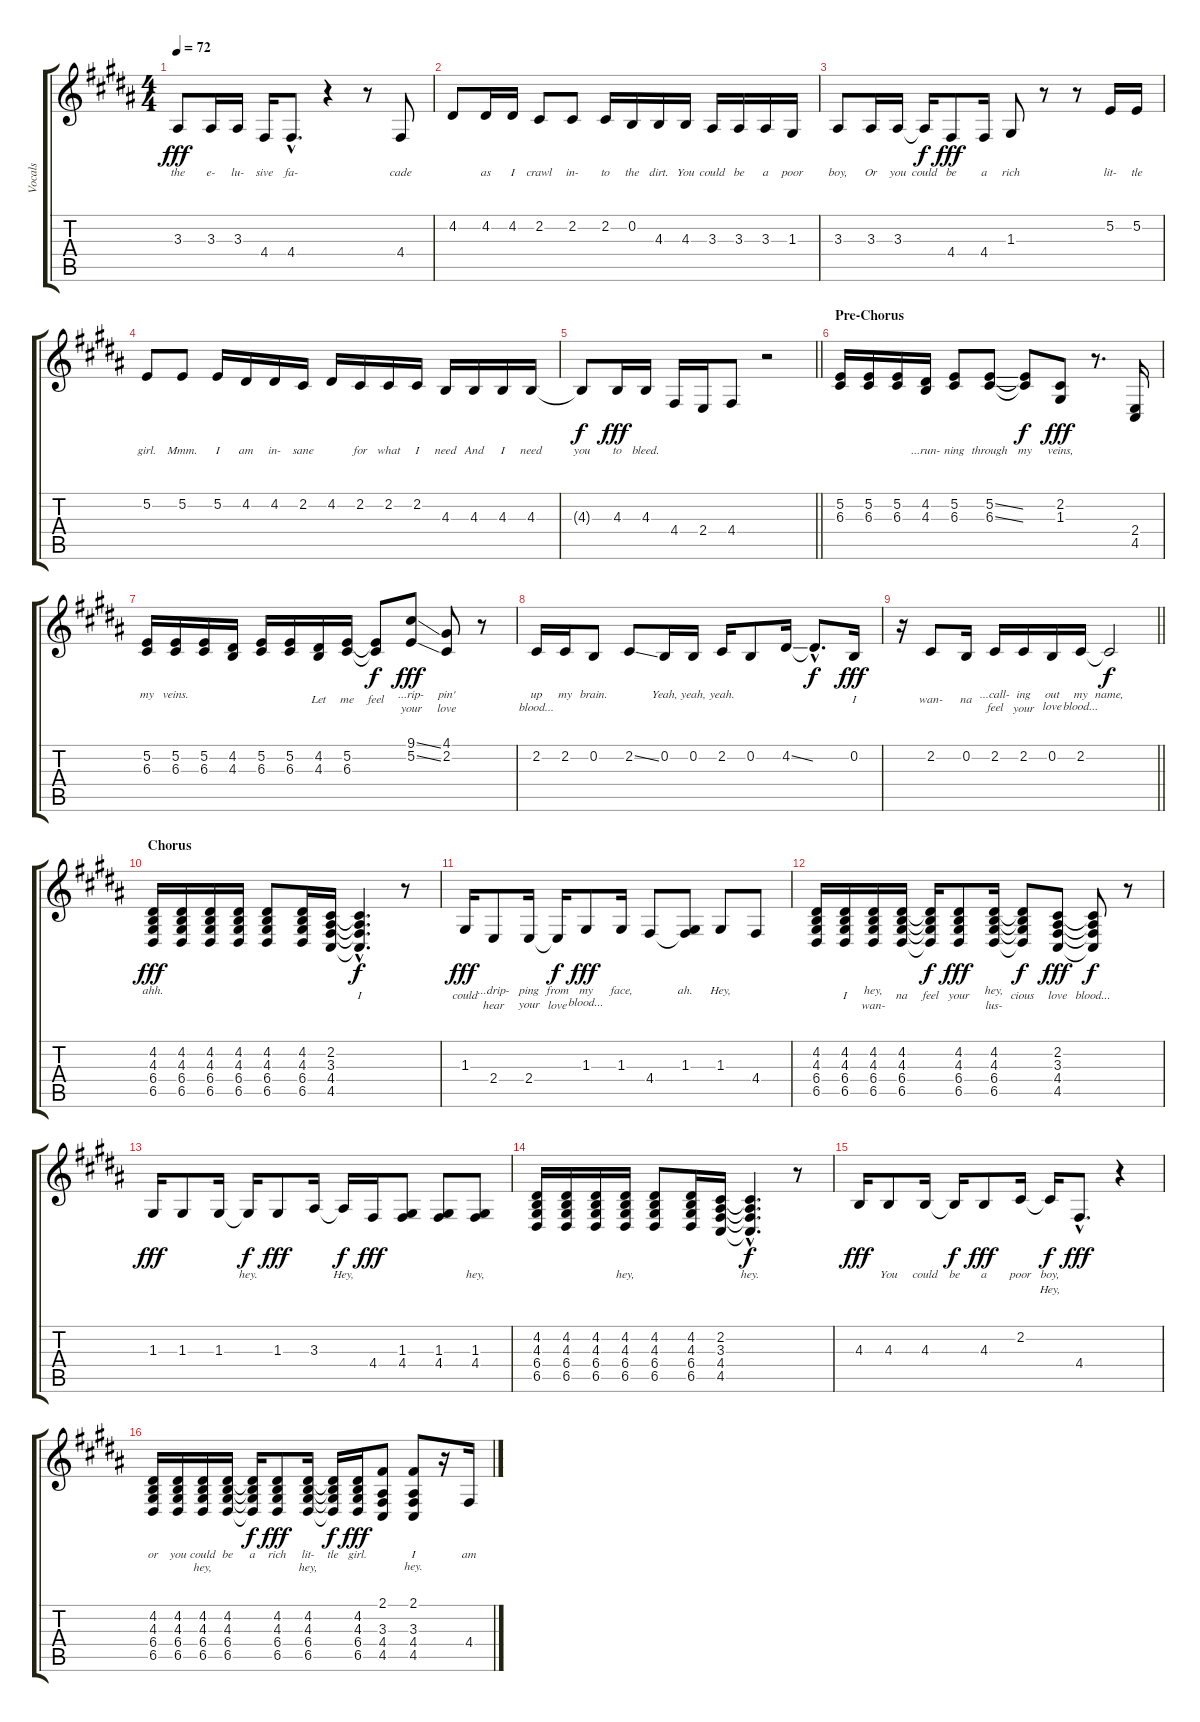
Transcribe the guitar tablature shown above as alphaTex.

\track ("Vocals" "Vocals") {instrument lead6voice}
\staff {score tabs}
\tuning (E4 B3 G3 D3 A2 E2) {hide}
\ts (4 4)
\tempo 72
\clef g2
\ks b
3.3.8{lyrics (0 "the") lyrics (1 "") lyrics (2 "") lyrics (3 "") lyrics (4 "") dy fff} 3.3.16{lyrics (0 "e-") lyrics (1 "") lyrics (2 "") lyrics (3 "") lyrics (4 "")} 3.3.16{lyrics (0 "lu-") lyrics (1 "") lyrics (2 "") lyrics (3 "") lyrics (4 "")} 4.4.16{lyrics (0 "sive") lyrics (1 "") lyrics (2 "") lyrics (3 "") lyrics (4 "")} 4.4{hac}.8{d lyrics (0 "fa-") lyrics (1 "") lyrics (2 "") lyrics (3 "") lyrics (4 "")} r.4 r.8 4.4.8{lyrics (0 "cade") lyrics (1 "") lyrics (2 "") lyrics (3 "") lyrics (4 "")} |
4.2.8{lyrics (0 "") lyrics (1 "") lyrics (2 "") lyrics (3 "") lyrics (4 "")} 4.2.16{lyrics (0 "as") lyrics (1 "") lyrics (2 "") lyrics (3 "") lyrics (4 "")} 4.2.16{lyrics (0 "I") lyrics (1 "") lyrics (2 "") lyrics (3 "") lyrics (4 "")} 2.2.8{lyrics (0 "crawl") lyrics (1 "") lyrics (2 "") lyrics (3 "") lyrics (4 "")} 2.2.8{lyrics (0 "in-") lyrics (1 "") lyrics (2 "") lyrics (3 "") lyrics (4 "")} 2.2.16{lyrics (0 "to") lyrics (1 "") lyrics (2 "") lyrics (3 "") lyrics (4 "")} 0.2.16{lyrics (0 "the") lyrics (1 "") lyrics (2 "") lyrics (3 "") lyrics (4 "")} 4.3.16{lyrics (0 "dirt.") lyrics (1 "") lyrics (2 "") lyrics (3 "") lyrics (4 "")} 4.3.16{lyrics (0 "You") lyrics (1 "") lyrics (2 "") lyrics (3 "") lyrics (4 "")} 3.3.16{lyrics (0 "could") lyrics (1 "") lyrics (2 "") lyrics (3 "") lyrics (4 "")} 3.3.16{lyrics (0 "be") lyrics (1 "") lyrics (2 "") lyrics (3 "") lyrics (4 "")} 3.3.16{lyrics (0 "a") lyrics (1 "") lyrics (2 "") lyrics (3 "") lyrics (4 "")} 1.3.16{lyrics (0 "poor") lyrics (1 "") lyrics (2 "") lyrics (3 "") lyrics (4 "")} |
3.3.8{lyrics (0 "boy,") lyrics (1 "") lyrics (2 "") lyrics (3 "") lyrics (4 "")} 3.3.16{lyrics (0 "Or") lyrics (1 "") lyrics (2 "") lyrics (3 "") lyrics (4 "")} 3.3.16{lyrics (0 "you") lyrics (1 "") lyrics (2 "") lyrics (3 "") lyrics (4 "")} 3.3{t}.16{lyrics (0 "could") lyrics (1 "") lyrics (2 "") lyrics (3 "") lyrics (4 "") dy f} 4.4.8{lyrics (0 "be") lyrics (1 "") lyrics (2 "") lyrics (3 "") lyrics (4 "") dy fff} 4.4.16{lyrics (0 "a") lyrics (1 "") lyrics (2 "") lyrics (3 "") lyrics (4 "")} 1.3.8{lyrics (0 "rich") lyrics (1 "") lyrics (2 "") lyrics (3 "") lyrics (4 "")} r.8 r.8 5.2.16{lyrics (0 "lit-") lyrics (1 "") lyrics (2 "") lyrics (3 "") lyrics (4 "")} 5.2.16{lyrics (0 "tle") lyrics (1 "") lyrics (2 "") lyrics (3 "") lyrics (4 "")} |
5.2.8{lyrics (0 "girl.") lyrics (1 "") lyrics (2 "") lyrics (3 "") lyrics (4 "")} 5.2.8{lyrics (0 "Mmm.") lyrics (1 "") lyrics (2 "") lyrics (3 "") lyrics (4 "")} 5.2.16{lyrics (0 "I") lyrics (1 "") lyrics (2 "") lyrics (3 "") lyrics (4 "")} 4.2.16{lyrics (0 "am") lyrics (1 "") lyrics (2 "") lyrics (3 "") lyrics (4 "")} 4.2.16{lyrics (0 "in-") lyrics (1 "") lyrics (2 "") lyrics (3 "") lyrics (4 "")} 2.2.16{lyrics (0 "sane") lyrics (1 "") lyrics (2 "") lyrics (3 "") lyrics (4 "")} 4.2.16{lyrics (0 "") lyrics (1 "") lyrics (2 "") lyrics (3 "") lyrics (4 "")} 2.2.16{lyrics (0 "for") lyrics (1 "") lyrics (2 "") lyrics (3 "") lyrics (4 "")} 2.2.16{lyrics (0 "what") lyrics (1 "") lyrics (2 "") lyrics (3 "") lyrics (4 "")} 2.2.16{lyrics (0 "I") lyrics (1 "") lyrics (2 "") lyrics (3 "") lyrics (4 "")} 4.3.16{lyrics (0 "need") lyrics (1 "") lyrics (2 "") lyrics (3 "") lyrics (4 "")} 4.3.16{lyrics (0 "And") lyrics (1 "") lyrics (2 "") lyrics (3 "") lyrics (4 "")} 4.3.16{lyrics (0 "I") lyrics (1 "") lyrics (2 "") lyrics (3 "") lyrics (4 "")} 4.3.16{lyrics (0 "need") lyrics (1 "") lyrics (2 "") lyrics (3 "") lyrics (4 "")} |
\barLineRight lightlight
4.3{t}.8{lyrics (0 "you") lyrics (1 "") lyrics (2 "") lyrics (3 "") lyrics (4 "") dy f} 4.3.16{lyrics (0 "to") lyrics (1 "") lyrics (2 "") lyrics (3 "") lyrics (4 "") dy fff} 4.3.16{lyrics (0 "bleed.") lyrics (1 "") lyrics (2 "") lyrics (3 "") lyrics (4 "")} 4.4.16{lyrics (0 "") lyrics (1 "") lyrics (2 "") lyrics (3 "") lyrics (4 "")} 2.4.16{lyrics (0 "") lyrics (1 "") lyrics (2 "") lyrics (3 "") lyrics (4 "")} 4.4.8{lyrics (0 "") lyrics (1 "") lyrics (2 "") lyrics (3 "") lyrics (4 "")} r.2 |
\section ("" "Pre-Chorus")
(5.2 6.3).16{lyrics (0 "") lyrics (1 "") lyrics (2 "") lyrics (3 "") lyrics (4 "")} (5.2 6.3).16{lyrics (0 "") lyrics (1 "") lyrics (2 "") lyrics (3 "") lyrics (4 "")} (5.2 6.3).16{lyrics (0 "") lyrics (1 "") lyrics (2 "") lyrics (3 "") lyrics (4 "")} (4.2 4.3).16{lyrics (0 "...run-") lyrics (1 "") lyrics (2 "") lyrics (3 "") lyrics (4 "")} (5.2 6.3).8{lyrics (0 "ning") lyrics (1 "") lyrics (2 "") lyrics (3 "") lyrics (4 "")} (5.2{ss} 6.3{ss}).8{lyrics (0 "through") lyrics (1 "") lyrics (2 "") lyrics (3 "") lyrics (4 "")} (5.2{t} 6.3{t}).8{lyrics (0 "my") lyrics (1 "") lyrics (2 "") lyrics (3 "") lyrics (4 "") dy f} (2.2 1.3).8{lyrics (0 "veins,") lyrics (1 "") lyrics (2 "") lyrics (3 "") lyrics (4 "") dy fff} r.8{d} (2.4 4.5).16{lyrics (0 "") lyrics (1 "") lyrics (2 "") lyrics (3 "") lyrics (4 "")} |
(5.2 6.3).16{lyrics (0 "my") lyrics (1 "") lyrics (2 "") lyrics (3 "") lyrics (4 "")} (5.2 6.3).16{lyrics (0 "veins.") lyrics (1 "") lyrics (2 "") lyrics (3 "") lyrics (4 "")} (5.2 6.3).16{lyrics (0 "") lyrics (1 "") lyrics (2 "") lyrics (3 "") lyrics (4 "")} (4.2 4.3).16{lyrics (0 "") lyrics (1 "") lyrics (2 "") lyrics (3 "") lyrics (4 "")} (5.2 6.3).16{lyrics (0 "") lyrics (1 "") lyrics (2 "") lyrics (3 "") lyrics (4 "")} (5.2 6.3).16{lyrics (0 "") lyrics (1 "") lyrics (2 "") lyrics (3 "") lyrics (4 "")} (4.2 4.3).16{lyrics (0 "") lyrics (1 "Let") lyrics (2 "") lyrics (3 "") lyrics (4 "")} (5.2 6.3).16{lyrics (0 "") lyrics (1 "me") lyrics (2 "") lyrics (3 "") lyrics (4 "")} (5.2{t} 6.3{t}).8{lyrics (0 "") lyrics (1 "feel") lyrics (2 "") lyrics (3 "") lyrics (4 "") dy f} (9.1{ss} 5.2{ss}).8{lyrics (0 "...rip-") lyrics (1 "your") lyrics (2 "") lyrics (3 "") lyrics (4 "") dy fff} (4.1 2.2).8{lyrics (0 "pin'") lyrics (1 "love") lyrics (2 "") lyrics (3 "") lyrics (4 "")} r.8 |
2.2.16{lyrics (0 "up") lyrics (1 "blood...") lyrics (2 "") lyrics (3 "") lyrics (4 "")} 2.2.16{lyrics (0 "my") lyrics (1 "") lyrics (2 "") lyrics (3 "") lyrics (4 "")} 0.2.8{lyrics (0 "brain.") lyrics (1 "") lyrics (2 "") lyrics (3 "") lyrics (4 "")} 2.2{ss}.8{lyrics (0 "") lyrics (1 "") lyrics (2 "") lyrics (3 "") lyrics (4 "")} 0.2.16{lyrics (0 "Yeah,") lyrics (1 "") lyrics (2 "") lyrics (3 "") lyrics (4 "")} 0.2.16{lyrics (0 "yeah,") lyrics (1 "") lyrics (2 "") lyrics (3 "") lyrics (4 "")} 2.2.16{lyrics (0 "yeah.") lyrics (1 "") lyrics (2 "") lyrics (3 "") lyrics (4 "")} 0.2.8{lyrics (0 "") lyrics (1 "") lyrics (2 "") lyrics (3 "") lyrics (4 "")} 4.2{ss}.16{lyrics (0 "") lyrics (1 "") lyrics (2 "") lyrics (3 "") lyrics (4 "")} 4.2{hac t}.8{d lyrics (0 "") lyrics (1 "") lyrics (2 "") lyrics (3 "") lyrics (4 "") dy f} 0.2.16{lyrics (0 "") lyrics (1 "I") lyrics (2 "") lyrics (3 "") lyrics (4 "") dy fff} |
\barLineRight lightlight
r.16 2.2.8{lyrics (0 "") lyrics (1 "wan-") lyrics (2 "") lyrics (3 "") lyrics (4 "")} 0.2.16{lyrics (0 "") lyrics (1 "na") lyrics (2 "") lyrics (3 "") lyrics (4 "")} 2.2.16{lyrics (0 "...call-") lyrics (1 "feel") lyrics (2 "") lyrics (3 "") lyrics (4 "")} 2.2.16{lyrics (0 "ing") lyrics (1 "your") lyrics (2 "") lyrics (3 "") lyrics (4 "")} 0.2.16{lyrics (0 "out") lyrics (1 "love") lyrics (2 "") lyrics (3 "") lyrics (4 "")} 2.2.16{lyrics (0 "my") lyrics (1 "blood...") lyrics (2 "") lyrics (3 "") lyrics (4 "")} 2.2{t}.2{lyrics (0 "name,") lyrics (1 "") lyrics (2 "") lyrics (3 "") lyrics (4 "") dy f} |
\section ("" "Chorus")
(4.2 4.3 6.4 6.5).16{lyrics (0 "ahh.") lyrics (1 "") lyrics (2 "") lyrics (3 "") lyrics (4 "") dy fff} (4.2 4.3 6.4 6.5).16{lyrics (0 "") lyrics (1 "") lyrics (2 "") lyrics (3 "") lyrics (4 "")} (4.2 4.3 6.4 6.5).16{lyrics (0 "") lyrics (1 "") lyrics (2 "") lyrics (3 "") lyrics (4 "")} (4.2 4.3 6.4 6.5).16{lyrics (0 "") lyrics (1 "") lyrics (2 "") lyrics (3 "") lyrics (4 "")} (4.2 4.3 6.4 6.5).8{lyrics (0 "") lyrics (1 "") lyrics (2 "") lyrics (3 "") lyrics (4 "")} (4.2 4.3 6.4 6.5).16{lyrics (0 "") lyrics (1 "") lyrics (2 "") lyrics (3 "") lyrics (4 "")} (2.2 3.3 4.4 4.5).16{lyrics (0 "") lyrics (1 "") lyrics (2 "") lyrics (3 "") lyrics (4 "")} (2.2{hac t} 3.3{hac t} 4.4{hac t} 4.5{hac t}).4{d lyrics (0 "") lyrics (1 "I") lyrics (2 "") lyrics (3 "") lyrics (4 "") dy f} r.8 |
1.3.16{lyrics (0 "") lyrics (1 "could") lyrics (2 "") lyrics (3 "") lyrics (4 "") dy fff} 2.4.8{lyrics (0 "...drip-") lyrics (1 "hear") lyrics (2 "") lyrics (3 "") lyrics (4 "")} 2.4.16{lyrics (0 "ping") lyrics (1 "your") lyrics (2 "") lyrics (3 "") lyrics (4 "")} 2.4{t}.16{lyrics (0 "from") lyrics (1 "love") lyrics (2 "") lyrics (3 "") lyrics (4 "") dy f} 1.3.8{lyrics (0 "my") lyrics (1 "blood...") lyrics (2 "") lyrics (3 "") lyrics (4 "") dy fff} 1.3.16{lyrics (0 "face,") lyrics (1 "") lyrics (2 "") lyrics (3 "") lyrics (4 "")} 4.4.8{lyrics (0 "") lyrics (1 "") lyrics (2 "") lyrics (3 "") lyrics (4 "")} (1.3 4.4{t}).8{lyrics (0 "ah.") lyrics (1 "") lyrics (2 "") lyrics (3 "") lyrics (4 "")} 1.3.8{lyrics (0 "Hey,") lyrics (1 "") lyrics (2 "") lyrics (3 "") lyrics (4 "")} 4.4.8{lyrics (0 "") lyrics (1 "") lyrics (2 "") lyrics (3 "") lyrics (4 "")} |
(4.2 4.3 6.4 6.5).16{lyrics (0 "") lyrics (1 "") lyrics (2 "") lyrics (3 "") lyrics (4 "")} (4.2 4.3 6.4 6.5).16{lyrics (0 "") lyrics (1 "I") lyrics (2 "") lyrics (3 "") lyrics (4 "")} (4.2 4.3 6.4 6.5).16{lyrics (0 "hey,") lyrics (1 "wan-") lyrics (2 "") lyrics (3 "") lyrics (4 "")} (4.2 4.3 6.4 6.5).16{lyrics (0 "") lyrics (1 "na") lyrics (2 "") lyrics (3 "") lyrics (4 "")} (4.2{t} 4.3{t} 6.4{t} 6.5{t}).16{lyrics (0 "") lyrics (1 "feel") lyrics (2 "") lyrics (3 "") lyrics (4 "") dy f} (4.2 4.3 6.4 6.5).8{lyrics (0 "") lyrics (1 "your") lyrics (2 "") lyrics (3 "") lyrics (4 "") dy fff} (4.2 4.3 6.4 6.5).16{lyrics (0 "hey,") lyrics (1 "lus-") lyrics (2 "") lyrics (3 "") lyrics (4 "")} (4.2{t} 4.3{t} 6.4{t} 6.5{t}).8{lyrics (0 "") lyrics (1 "cious") lyrics (2 "") lyrics (3 "") lyrics (4 "") dy f} (2.2 3.3 4.4 4.5).8{lyrics (0 "") lyrics (1 "love") lyrics (2 "") lyrics (3 "") lyrics (4 "") dy fff} (2.2{t} 3.3{t} 4.4{t} 4.5{t}).8{lyrics (0 "") lyrics (1 "blood...") lyrics (2 "") lyrics (3 "") lyrics (4 "") dy f} r.8 |
1.3.16{lyrics (0 "") lyrics (1 "") lyrics (2 "") lyrics (3 "") lyrics (4 "") dy fff} 1.3.8{lyrics (0 "") lyrics (1 "") lyrics (2 "") lyrics (3 "") lyrics (4 "")} 1.3.16{lyrics (0 "") lyrics (1 "") lyrics (2 "") lyrics (3 "") lyrics (4 "")} 1.3{t}.16{lyrics (0 "hey.") lyrics (1 "") lyrics (2 "") lyrics (3 "") lyrics (4 "") dy f} 1.3.8{lyrics (0 "") lyrics (1 "") lyrics (2 "") lyrics (3 "") lyrics (4 "") dy fff} 3.3.16{lyrics (0 "") lyrics (1 "") lyrics (2 "") lyrics (3 "") lyrics (4 "")} 3.3{t}.16{lyrics (0 "Hey,") lyrics (1 "") lyrics (2 "") lyrics (3 "") lyrics (4 "") dy f} 4.4.16{lyrics (0 "") lyrics (1 "") lyrics (2 "") lyrics (3 "") lyrics (4 "") dy fff} (1.3 4.4).8{lyrics (0 "") lyrics (1 "") lyrics (2 "") lyrics (3 "") lyrics (4 "")} (1.3 4.4).8{lyrics (0 "") lyrics (1 "") lyrics (2 "") lyrics (3 "") lyrics (4 "")} (1.3 4.4).8{lyrics (0 "hey,") lyrics (1 "") lyrics (2 "") lyrics (3 "") lyrics (4 "")} |
(4.2 4.3 6.4 6.5).16{lyrics (0 "") lyrics (1 "") lyrics (2 "") lyrics (3 "") lyrics (4 "")} (4.2 4.3 6.4 6.5).16{lyrics (0 "") lyrics (1 "") lyrics (2 "") lyrics (3 "") lyrics (4 "")} (4.2 4.3 6.4 6.5).16{lyrics (0 "") lyrics (1 "") lyrics (2 "") lyrics (3 "") lyrics (4 "")} (4.2 4.3 6.4 6.5).16{lyrics (0 "hey,") lyrics (1 "") lyrics (2 "") lyrics (3 "") lyrics (4 "")} (4.2 4.3 6.4 6.5).8{lyrics (0 "") lyrics (1 "") lyrics (2 "") lyrics (3 "") lyrics (4 "")} (4.2 4.3 6.4 6.5).16{lyrics (0 "") lyrics (1 "") lyrics (2 "") lyrics (3 "") lyrics (4 "")} (2.2 3.3 4.4 4.5).16{lyrics (0 "") lyrics (1 "") lyrics (2 "") lyrics (3 "") lyrics (4 "")} (2.2{hac t} 3.3{hac t} 4.4{hac t} 4.5{hac t}).4{d lyrics (0 "hey.") lyrics (1 "") lyrics (2 "") lyrics (3 "") lyrics (4 "") dy f} r.8 |
4.3.16{lyrics (0 "") lyrics (1 "") lyrics (2 "") lyrics (3 "") lyrics (4 "") dy fff} 4.3.8{lyrics (0 "You") lyrics (1 "") lyrics (2 "") lyrics (3 "") lyrics (4 "")} 4.3.16{lyrics (0 "could") lyrics (1 "") lyrics (2 "") lyrics (3 "") lyrics (4 "")} 4.3{t}.16{lyrics (0 "be") lyrics (1 "") lyrics (2 "") lyrics (3 "") lyrics (4 "") dy f} 4.3.8{lyrics (0 "a") lyrics (1 "") lyrics (2 "") lyrics (3 "") lyrics (4 "") dy fff} 2.2.16{lyrics (0 "poor") lyrics (1 "") lyrics (2 "") lyrics (3 "") lyrics (4 "")} 2.2{t}.16{lyrics (0 "boy,") lyrics (1 "Hey,") lyrics (2 "") lyrics (3 "") lyrics (4 "") dy f} 4.4{hac}.8{d lyrics (0 "") lyrics (1 "") lyrics (2 "") lyrics (3 "") lyrics (4 "") dy fff} r.4 |
(4.2 4.3 6.4 6.5).16{lyrics (0 "or") lyrics (1 "") lyrics (2 "") lyrics (3 "") lyrics (4 "")} (4.2 4.3 6.4 6.5).16{lyrics (0 "you") lyrics (1 "") lyrics (2 "") lyrics (3 "") lyrics (4 "")} (4.2 4.3 6.4 6.5).16{lyrics (0 "could") lyrics (1 "hey,") lyrics (2 "") lyrics (3 "") lyrics (4 "")} (4.2 4.3 6.4 6.5).16{lyrics (0 "be") lyrics (1 "") lyrics (2 "") lyrics (3 "") lyrics (4 "")} (4.2{t} 4.3{t} 6.4{t} 6.5{t}).16{lyrics (0 "a") lyrics (1 "") lyrics (2 "") lyrics (3 "") lyrics (4 "") dy f} (4.2 4.3 6.4 6.5).8{lyrics (0 "rich") lyrics (1 "") lyrics (2 "") lyrics (3 "") lyrics (4 "") dy fff} (4.2 4.3 6.4 6.5).16{lyrics (0 "lit-") lyrics (1 "hey,") lyrics (2 "") lyrics (3 "") lyrics (4 "")} (4.2{t} 4.3{t} 6.4{t} 6.5{t}).16{lyrics (0 "tle") lyrics (1 "") lyrics (2 "") lyrics (3 "") lyrics (4 "") dy f} (4.2 4.3 6.4 6.5).16{lyrics (0 "girl.") lyrics (1 "") lyrics (2 "") lyrics (3 "") lyrics (4 "") dy fff} (2.1 3.3 4.4 4.5).8{lyrics (0 "") lyrics (1 "") lyrics (2 "") lyrics (3 "") lyrics (4 "")} (2.1 3.3 4.4 4.5).8{lyrics (0 "I") lyrics (1 "hey.") lyrics (2 "") lyrics (3 "") lyrics (4 "")} r.16 4.4.16{lyrics (0 "am") lyrics (1 "") lyrics (2 "") lyrics (3 "") lyrics (4 "")}
